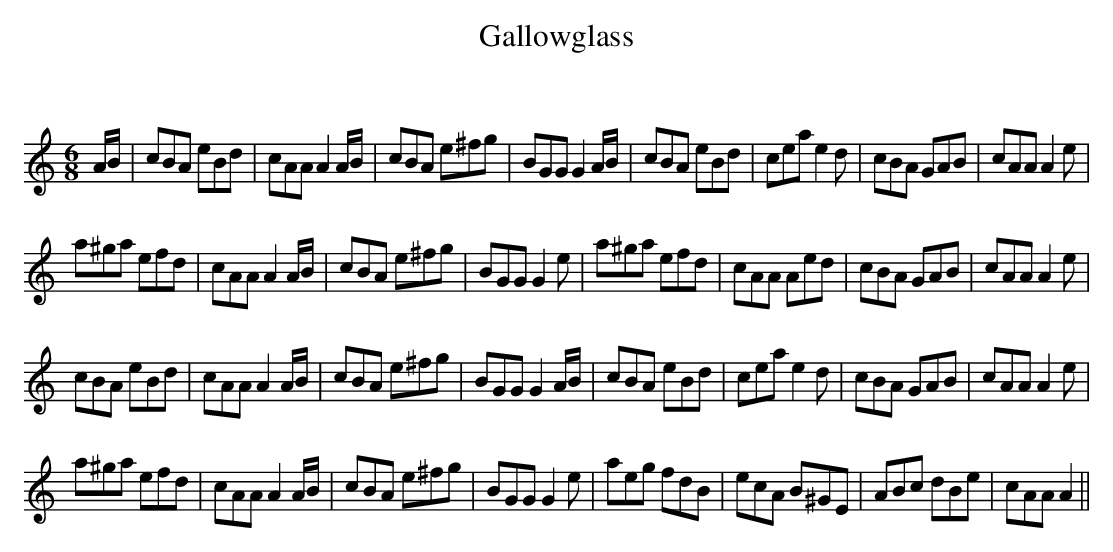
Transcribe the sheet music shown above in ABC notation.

X:1
T: Gallowglass
C:
Q:180
K:Am
M:6/8
L:1/16
AB|c2B2A2 e2B2d2|c2A2A2 A4AB|c2B2A2 e2^f2g2|B2G2G2 G4AB|c2B2A2 e2B2d2|c2e2a2 e4d2|c2B2A2 G2A2B2|c2A2A2 A4e2|
a2^g2a2 e2f2d2|c2A2A2 A4AB|c2B2A2 e2^f2g2|B2G2G2 G4e2|a2^g2a2 e2f2d2|c2A2A2 A2e2d2|c2B2A2 G2A2B2|c2A2A2 A4e2|
c2B2A2 e2B2d2|c2A2A2 A4AB|c2B2A2 e2^f2g2|B2G2G2 G4AB|c2B2A2 e2B2d2|c2e2a2 e4d2|c2B2A2 G2A2B2|c2A2A2 A4e2|
a2^g2a2 e2f2d2|c2A2A2 A4AB|c2B2A2 e2^f2g2|B2G2G2 G4e2|a2e2g2 f2d2B2|e2c2A2 B2^G2E2|A2B2c2 d2B2e2|c2A2A2 A4||
